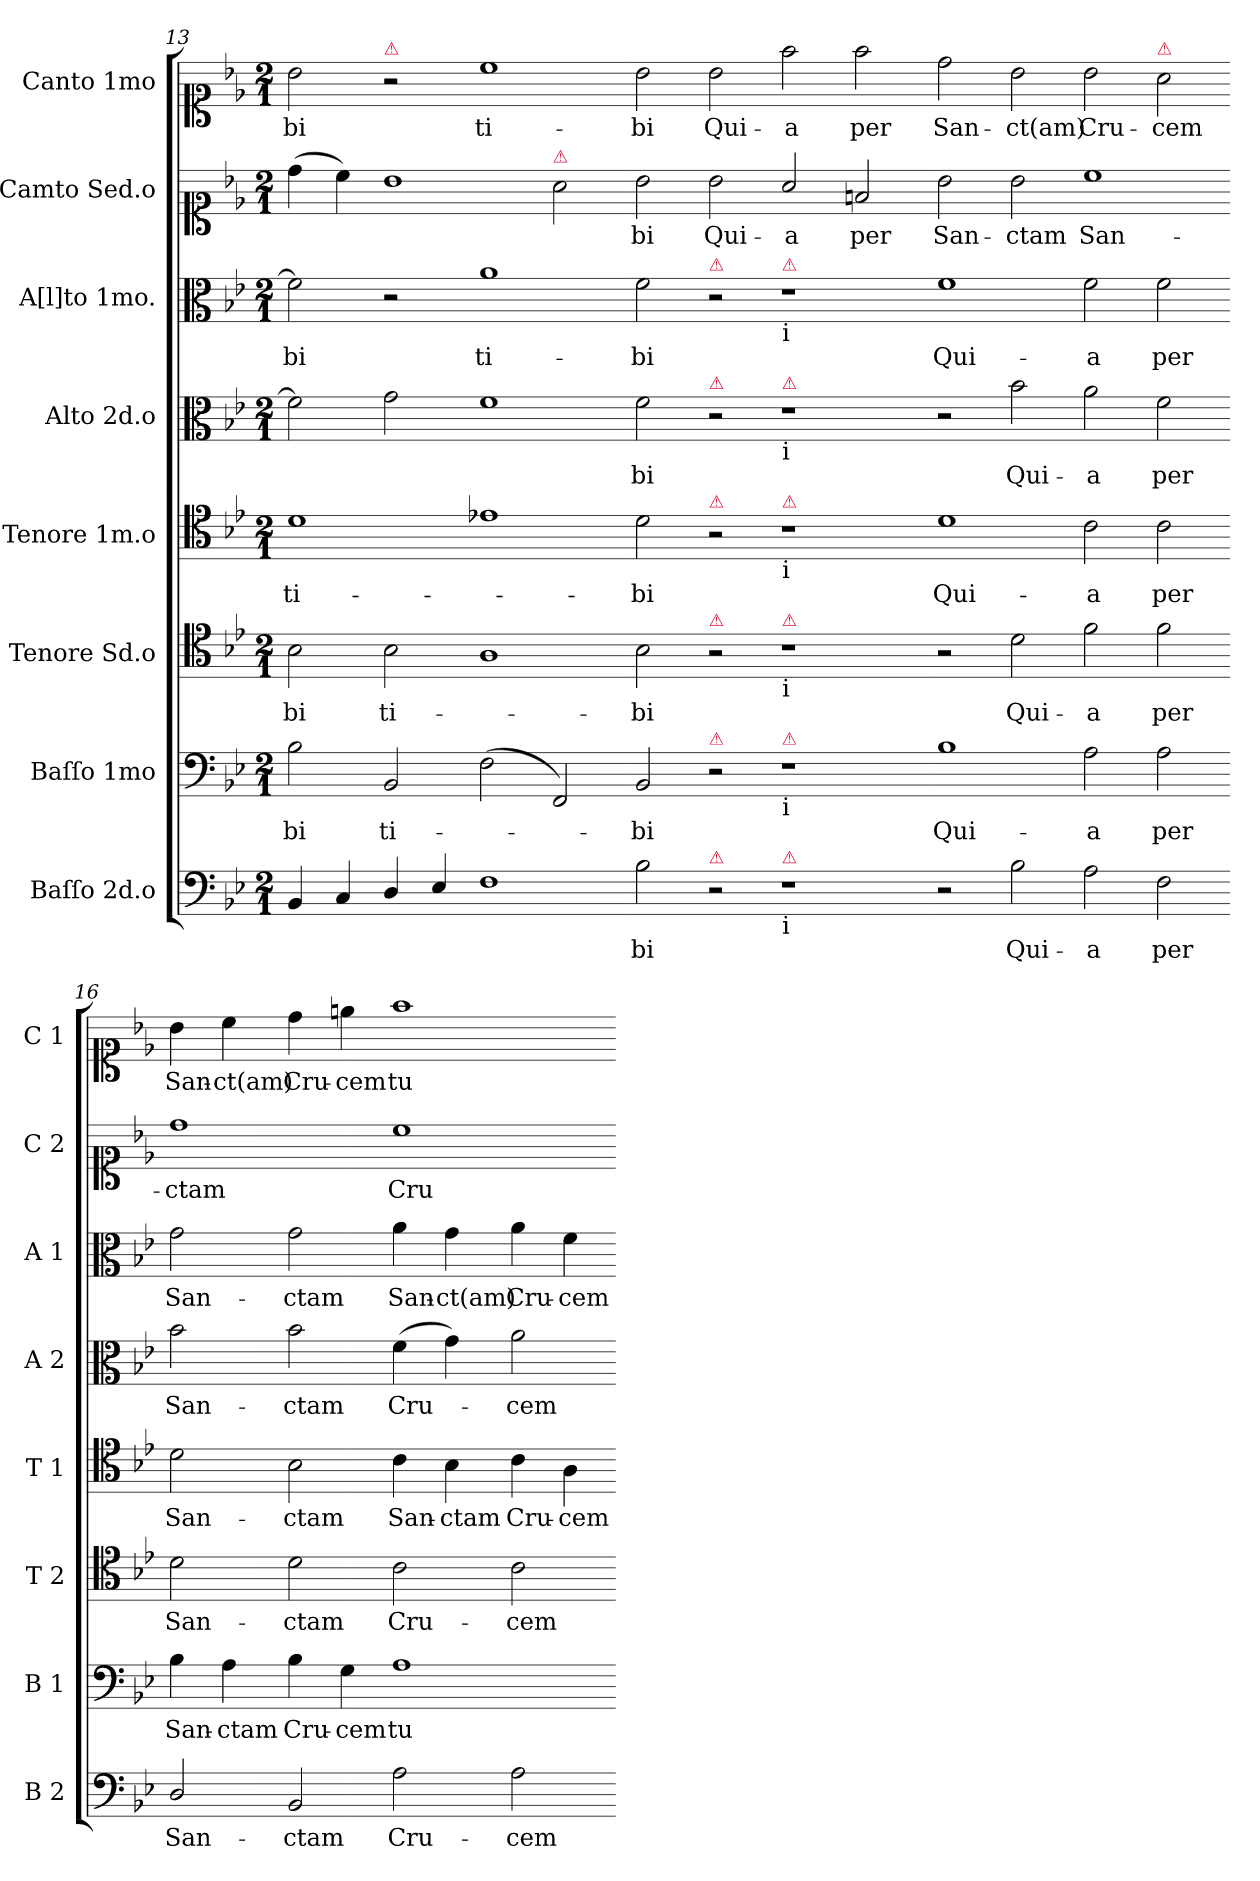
**kern	**text	**kern	**text	**kern	**text	**kern	**text	**kern	**text	**kern	**text	**kern	**text	**kern	**text
*part8	*part8	*part7	*part7	*part6	*part6	*part5	*part5	*part4	*part4	*part3	*part3	*part2	*part2	*part1	*part1
*staff8	*staff8	*staff7	*staff7	*staff6	*staff6	*staff5	*staff5	*staff4	*staff4	*staff3	*staff3	*staff2	*staff2	*staff1	*staff1
*I"Baſſo 2d.o	*	*I"Baſſo 1mo	*	*I"Tenore Sd.o	*	*I"Tenore 1m.o	*	*I"Alto 2d.o	*	*I"A[l]to 1mo.	*	*I"Camto Sed.o	*	*I"Canto 1mo	*
*I'B 2	*	*I'B 1	*	*I'T 2	*	*I'T 1	*	*I'A 2	*	*I'A 1	*	*I'C 2	*	*I'C 1	*
*clefF4	*	*clefF4	*	*clefC4	*	*clefC4	*	*clefC3	*	*clefC3	*	*clefC1	*	*clefC1	*
*k[b-e-]	*	*k[b-e-]	*	*k[b-e-]	*	*k[b-e-]	*	*k[b-e-]	*	*k[b-e-]	*	*k[b-e-]	*	*k[b-e-]	*
*M2/1	*	*M2/1	*	*M2/1	*	*M2/1	*	*M2/1	*	*M2/1	*	*M2/1	*	*M2/1	*
=13	=13	=13	=13	=13	=13	=13	=13	=13	=13	=13	=13	=13	=13	=13	=13
4BB-/	.	2B-\	-bi	2B-\	-bi	1d	ti-	2f\]	.	2f\]	-bi	(>4dd\	.	2b-\	-bi
4C/	.	.	.	.	.	.	.	.	.	.	.	4cc\)	.	.	.
!	!	!	!	!	!	!	!	!	!	!	!	!	!	!LO:TX:a:color=crimson:t=⚠	!
4D/	.	2BB-/	ti-	2B-\	ti-	.	.	2g\	.	2r	.	1b-\	.	2r	.
4E-/	.	.	.	.	.	.	.	.	.	.	.	.	.	.	.
1F	.	(>2F\	.	1A	.	1e-X	.	1f	.	1a	ti-	.	.	1cc	ti-
!	!	!	!	!	!	!	!	!	!	!	!	!LO:TX:a:color=crimson:t=⚠	!	!	!
.	.	2FF/)	.	.	.	.	.	.	.	.	.	2a\	.	.	.
=14-	=14-	=14-	=14-	=14-	=14-	=14-	=14-	=14-	=14-	=14-	=14-	=14-	=14-	=14-	=14-
2B-\	-bi	2BB-/	-bi	2B-\	-bi	2d\	-bi	2f\	-bi	2f\	-bi	2b-\	-bi	2b-\	-bi
!	!	!	!	!	!	!	!	!	!	!LO:TX:a:color=crimson:t=⚠	!	!	!	!	!
!	!	!	!	!	!	!	!	!LO:TX:a:color=crimson:t=⚠	!	!	!	!	!	!	!
!	!	!	!	!	!	!LO:TX:a:color=crimson:t=⚠	!	!	!	!	!	!	!	!	!
!	!	!	!	!LO:TX:a:color=crimson:t=⚠	!	!	!	!	!	!	!	!	!	!	!
!	!	!LO:TX:a:color=crimson:t=⚠	!	!	!	!	!	!	!	!	!	!	!	!	!
!LO:TX:a:color=crimson:t=⚠	!	!	!	!	!	!	!	!	!	!	!	!	!	!	!
2r	.	2r	.	2r	.	2r	.	2r	.	2r	.	2b-\	Qui-	2b-\	Qui-
!	!	!	!	!	!	!	!	!	!	!LO:TX:b:t=i	!	!	!	!	!
!	!	!	!	!	!	!	!	!	!	!LO:TX:a:color=crimson:t=⚠	!	!	!	!	!
!	!	!	!	!	!	!	!	!LO:TX:b:t=i	!	!	!	!	!	!	!
!	!	!	!	!	!	!	!	!LO:TX:a:color=crimson:t=⚠	!	!	!	!	!	!	!
!	!	!	!	!	!	!LO:TX:b:t=i	!	!	!	!	!	!	!	!	!
!	!	!	!	!	!	!LO:TX:a:color=crimson:t=⚠	!	!	!	!	!	!	!	!	!
!	!	!	!	!LO:TX:b:t=i	!	!	!	!	!	!	!	!	!	!	!
!	!	!	!	!LO:TX:a:color=crimson:t=⚠	!	!	!	!	!	!	!	!	!	!	!
!	!	!LO:TX:b:t=i	!	!	!	!	!	!	!	!	!	!	!	!	!
!	!	!LO:TX:a:color=crimson:t=⚠	!	!	!	!	!	!	!	!	!	!	!	!	!
!LO:TX:b:t=i	!	!	!	!	!	!	!	!	!	!	!	!	!	!	!
!LO:TX:a:color=crimson:t=⚠	!	!	!	!	!	!	!	!	!	!	!	!	!	!	!
1r	.	1r	.	1r	.	1r	.	1r	.	1r	.	2a/	-a	2ff\	-a
.	.	.	.	.	.	.	.	.	.	.	.	2fn/	per	2ff\	per
=15-	=15-	=15-	=15-	=15-	=15-	=15-	=15-	=15-	=15-	=15-	=15-	=15-	=15-	=15-	=15-
2r	.	1B-	Qui-	2r	.	1d	Qui-	2r	.	1f	Qui-	2b-\	San-	2dd\	San-
2B-\	Qui-	.	.	2d\	Qui-	.	.	2b-\	Qui-	.	.	2b-\	-ctam	2b-\	-ct(am)
2A\	-a	2A\	-a	2f\	-a	2c\	-a	2a\	-a	2f\	-a	1cc	San-	2b-\	Cru-
!	!	!	!	!	!	!	!	!	!	!	!	!	!	!LO:TX:a:color=crimson:t=⚠	!
2F\	per	2A\	per	2f\	per	2c\	per	2f\	per	2f\	per	.	.	2a\	-cem
=16-	=16-	=16-	=16-	=16-	=16-	=16-	=16-	=16-	=16-	=16-	=16-	=16-	=16-	=16-	=16-
2D/	San-	4B-\	San-	2d\	San-	2d\	San-	2b-\	San-	2g\	San-	1dd	-ctam	4b-\	San-
.	.	4A\	-ctam	.	.	.	.	.	.	.	.	.	.	4cc\	-ct(am)
2BB-/	-ctam	4B-\	Cru-	2d\	-ctam	2B-\	-ctam	2b-\	-ctam	2g\	-ctam	.	.	4dd\	Cru-
.	.	4G\	-cem	.	.	.	.	.	.	.	.	.	.	4een\	-cem
2A\	Cru-	1A	tu-	2c\	Cru-	4c\	San-	(>4f\	Cru-	4a\	San-	1cc	Cru-	1ff	tu-
.	.	.	.	.	.	4B-\	-ctam	4g\)	.	4g\	-ct(am)	.	.	.	.
2A\	-cem	.	.	2c\	-cem	4c\	Cru-	2a\	-cem	4a\	Cru-	.	.	.	.
.	.	.	.	.	.	4A\	-cem	.	.	4f\	-cem	.	.	.	.
=-	=-	=-	=-	=-	=-	=-	=-	=-	=-	=-	=-	=-	=-	=-	=-
*-	*-	*-	*-	*-	*-	*-	*-	*-	*-	*-	*-	*-	*-	*-	*-
